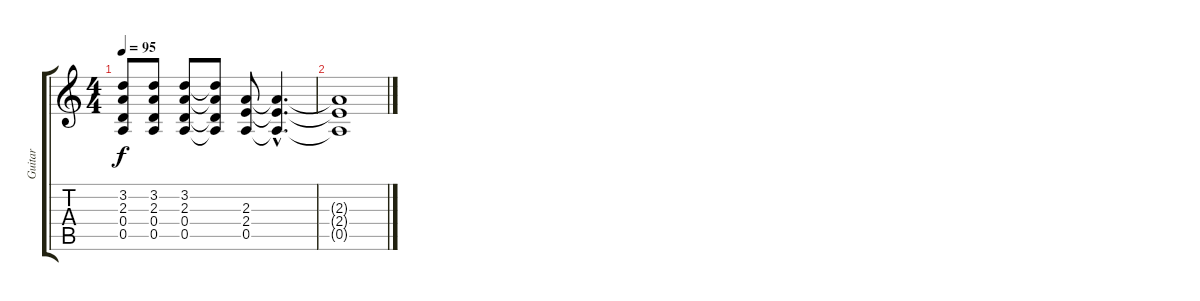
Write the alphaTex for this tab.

\track ("Guitar" "Guitar") {instrument overdrivenguitar}
\staff {score tabs}
\tuning (E4 B3 G3 D3 A2 E2) {hide}
\ts (4 4)
\tempo 95
\clef g2
\ks c
(3.2 2.3 0.4 0.5).8{dy f} (3.2 2.3 0.4 0.5).8 (3.2 2.3 0.4 0.5).8 (3.2{t} 2.3{t} 0.4{t} 0.5{t}).8 (2.3 2.4 0.5).8 (2.3{hac t} 2.4{hac t} 0.5{hac t}).4{d} |
(2.3{t} 2.4{t} 0.5{t}).1
